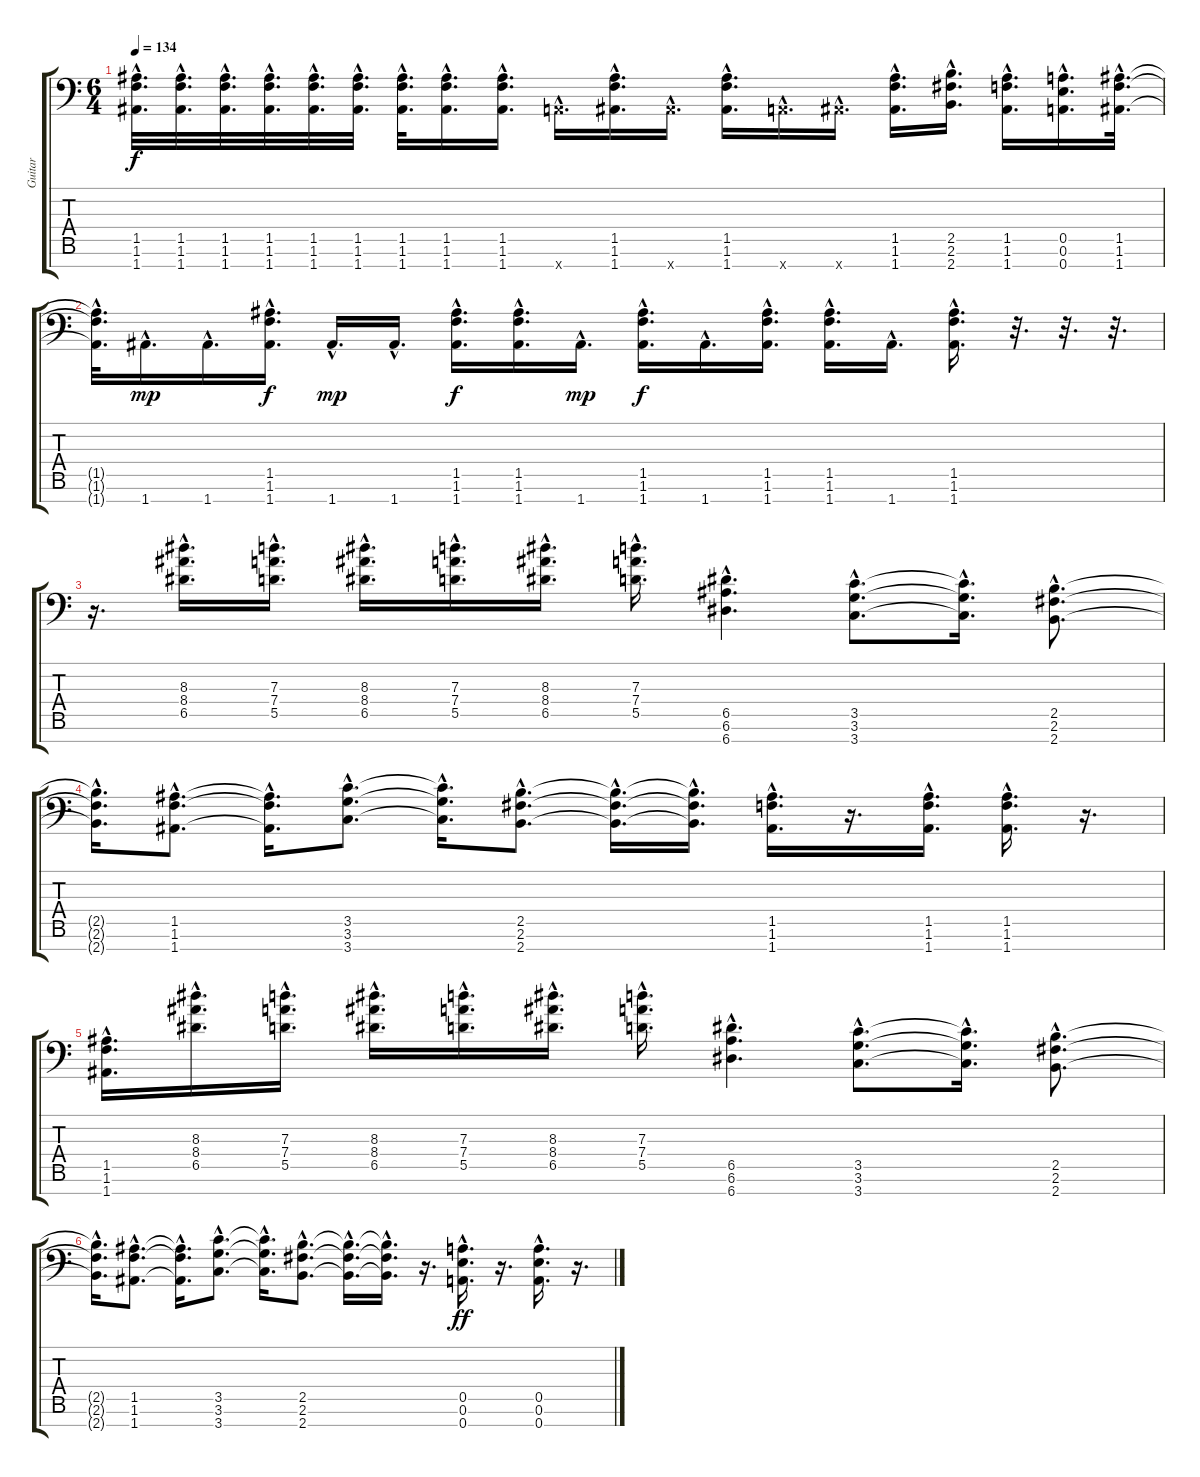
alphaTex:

\track ("Guitar" "Guitar") {instrument distortionguitar}
\staff {score tabs}
\tuning (E4 B3 G3 D3 A2 E2 A1) {hide}
\ts (6 4)
\tempo 134
\clef f4
\ks c
(1.5{hac} 1.6{hac} 1.7{hac}).32{d dy f} (1.5{hac} 1.6{hac} 1.7{hac}).32{d} (1.5{hac} 1.6{hac} 1.7{hac}).32{d} (1.5{hac} 1.6{hac} 1.7{hac}).32{d} (1.5{hac} 1.6{hac} 1.7{hac}).32{d} (1.5{hac} 1.6{hac} 1.7{hac}).32{d} (1.5{hac} 1.6{hac} 1.7{hac}).32{d} (1.5{hac} 1.6{hac} 1.7{hac}).16{d} (1.5{hac} 1.6{hac} 1.7{hac}).16{d} 0.7{hac x}.16{d} (1.5{hac} 1.6{hac} 1.7{hac}).16{d} 1.7{hac x}.16{d} (1.5{hac} 1.6{hac} 1.7{hac}).16{d} 0.7{hac x}.16{d} 1.7{hac x}.16{d} (1.5{hac} 1.6{hac} 1.7{hac}).16{d} (2.5{hac} 2.6{hac} 2.7{hac}).16{d} (1.5{hac} 1.6{hac} 1.7{hac}).16{d} (0.5{hac} 0.6{hac} 0.7{hac}).16{d} (1.5{hac} 1.6{hac} 1.7{hac}).32{d} |
(1.5{hac t} 1.6{hac t} 1.7{hac t}).32{d} 1.7{hac}.16{d dy mp} 1.7{hac}.16{d} (1.5{hac} 1.6{hac} 1.7{hac}).16{d dy f} 1.7{hac}.16{d dy mp} 1.7{hac}.16{d} (1.5{hac} 1.6{hac} 1.7{hac}).16{d dy f} (1.5{hac} 1.6{hac} 1.7{hac}).16{d} 1.7{hac}.16{d dy mp} (1.5{hac} 1.6{hac} 1.7{hac}).16{d dy f} 1.7{hac}.16{d} (1.5{hac} 1.6{hac} 1.7{hac}).16{d} (1.5{hac} 1.6{hac} 1.7{hac}).16{d} 1.7{hac}.16{d} (1.5{hac} 1.6{hac} 1.7{hac}).16{d} r.32{d} r.32{d} r.32{d} |
r.16{d} (8.3{hac} 8.4{hac} 6.5{hac}).16{d} (7.3{hac} 7.4{hac} 5.5{hac}).16{d} (8.3{hac} 8.4{hac} 6.5{hac}).16{d} (7.3{hac} 7.4{hac} 5.5{hac}).16{d} (8.3{hac} 8.4{hac} 6.5{hac}).16{d} (7.3{hac} 7.4{hac} 5.5{hac}).16{d} (6.5{hac} 6.6{hac} 6.7{hac}).4{d} (3.5{hac} 3.6{hac} 3.7{hac}).8{d} (3.5{hac t} 3.6{hac t} 3.7{hac t}).16{d} (2.5{hac} 2.6{hac} 2.7{hac}).8{d} |
(2.5{hac t} 2.6{hac t} 2.7{hac t}).16{d} (1.5{hac} 1.6{hac} 1.7{hac}).8{d} (1.5{hac t} 1.6{hac t} 1.7{hac t}).16{d} (3.5{hac} 3.6{hac} 3.7{hac}).8{d} (3.5{hac t} 3.6{hac t} 3.7{hac t}).16{d} (2.5{hac} 2.6{hac} 2.7{hac}).8{d} (2.5{hac t} 2.6{hac t} 2.7{hac t}).16{d} (2.5{hac t} 2.6{hac t} 2.7{hac t}).16{d} (1.5{hac} 1.6{hac} 1.7{hac}).16{d} r.16{d} (1.5{hac} 1.6{hac} 1.7{hac}).16{d} (1.5{hac} 1.6{hac} 1.7{hac}).16{d} r.16{d} |
(1.5{hac} 1.6{hac} 1.7{hac}).16{d} (8.3{hac} 8.4{hac} 6.5{hac}).16{d} (7.3{hac} 7.4{hac} 5.5{hac}).16{d} (8.3{hac} 8.4{hac} 6.5{hac}).16{d} (7.3{hac} 7.4{hac} 5.5{hac}).16{d} (8.3{hac} 8.4{hac} 6.5{hac}).16{d} (7.3{hac} 7.4{hac} 5.5{hac}).16{d} (6.5{hac} 6.6{hac} 6.7{hac}).4{d} (3.5{hac} 3.6{hac} 3.7{hac}).8{d} (3.5{hac t} 3.6{hac t} 3.7{hac t}).16{d} (2.5{hac} 2.6{hac} 2.7{hac}).8{d} |
(2.5{hac t} 2.6{hac t} 2.7{hac t}).16{d} (1.5{hac} 1.6{hac} 1.7{hac}).8{d} (1.5{hac t} 1.6{hac t} 1.7{hac t}).16{d} (3.5{hac} 3.6{hac} 3.7{hac}).8{d} (3.5{hac t} 3.6{hac t} 3.7{hac t}).16{d} (2.5{hac} 2.6{hac} 2.7{hac}).8{d} (2.5{hac t} 2.6{hac t} 2.7{hac t}).16{d} (2.5{hac t} 2.6{hac t} 2.7{hac t}).16{d} r.16{d} (0.5{hac} 0.6{hac} 0.7{hac}).16{d dy ff} r.16{d} (0.5{hac} 0.6{hac} 0.7{hac}).16{d} r.16{d}
